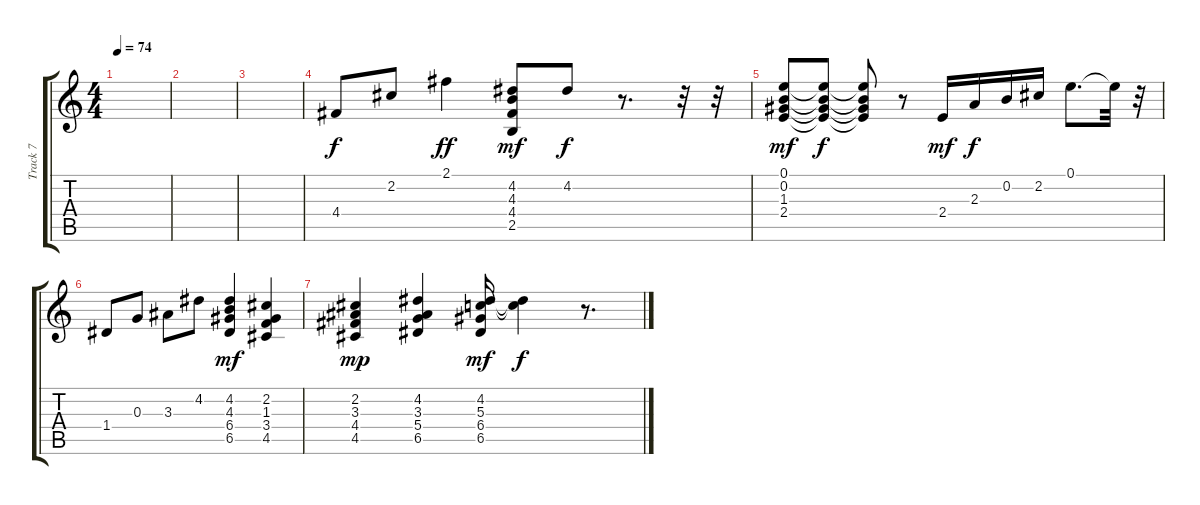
\track ("Track 7" "Track 7") {instrument electricguitarclean}
\staff {score tabs}
\tuning (E4 B3 G3 D3 A2 E2) {hide}
\ts (4 4)
\tempo 74
\clef g2
\ks c
|
|
|
4.4.8 2.2.8{dy f} 2.1.4{dy ff} (4.2 4.3 4.4 2.5).8{dy mf} 4.2.8{dy f} r.8{d} r.32 r.32 |
(0.1 0.2 1.3 2.4).8{dy mf} (0.1{t} 0.2{t} 1.3{t} 2.4{t}).8{dy f} (0.1{t} 0.2{t} 1.3{t} 2.4{t}).8 r.8 2.4.16{dy mf} 2.3.16{dy f} 0.2.16 2.2.16 0.1.8{d} 0.1{t}.32 r.32 |
1.4.8 0.3.8 3.3.8 4.2.8 (4.2 4.3 6.4 6.5).4{dy mf} (2.2 1.3 3.4 4.5).4 |
(2.2 3.3 4.4 4.5).4{dy mp} (4.2 3.3 5.4 6.5).4 (4.2 5.3 6.4 6.5).16{dy mf} (4.2{t} 5.3{t}).4{dy f} r.8{d}
